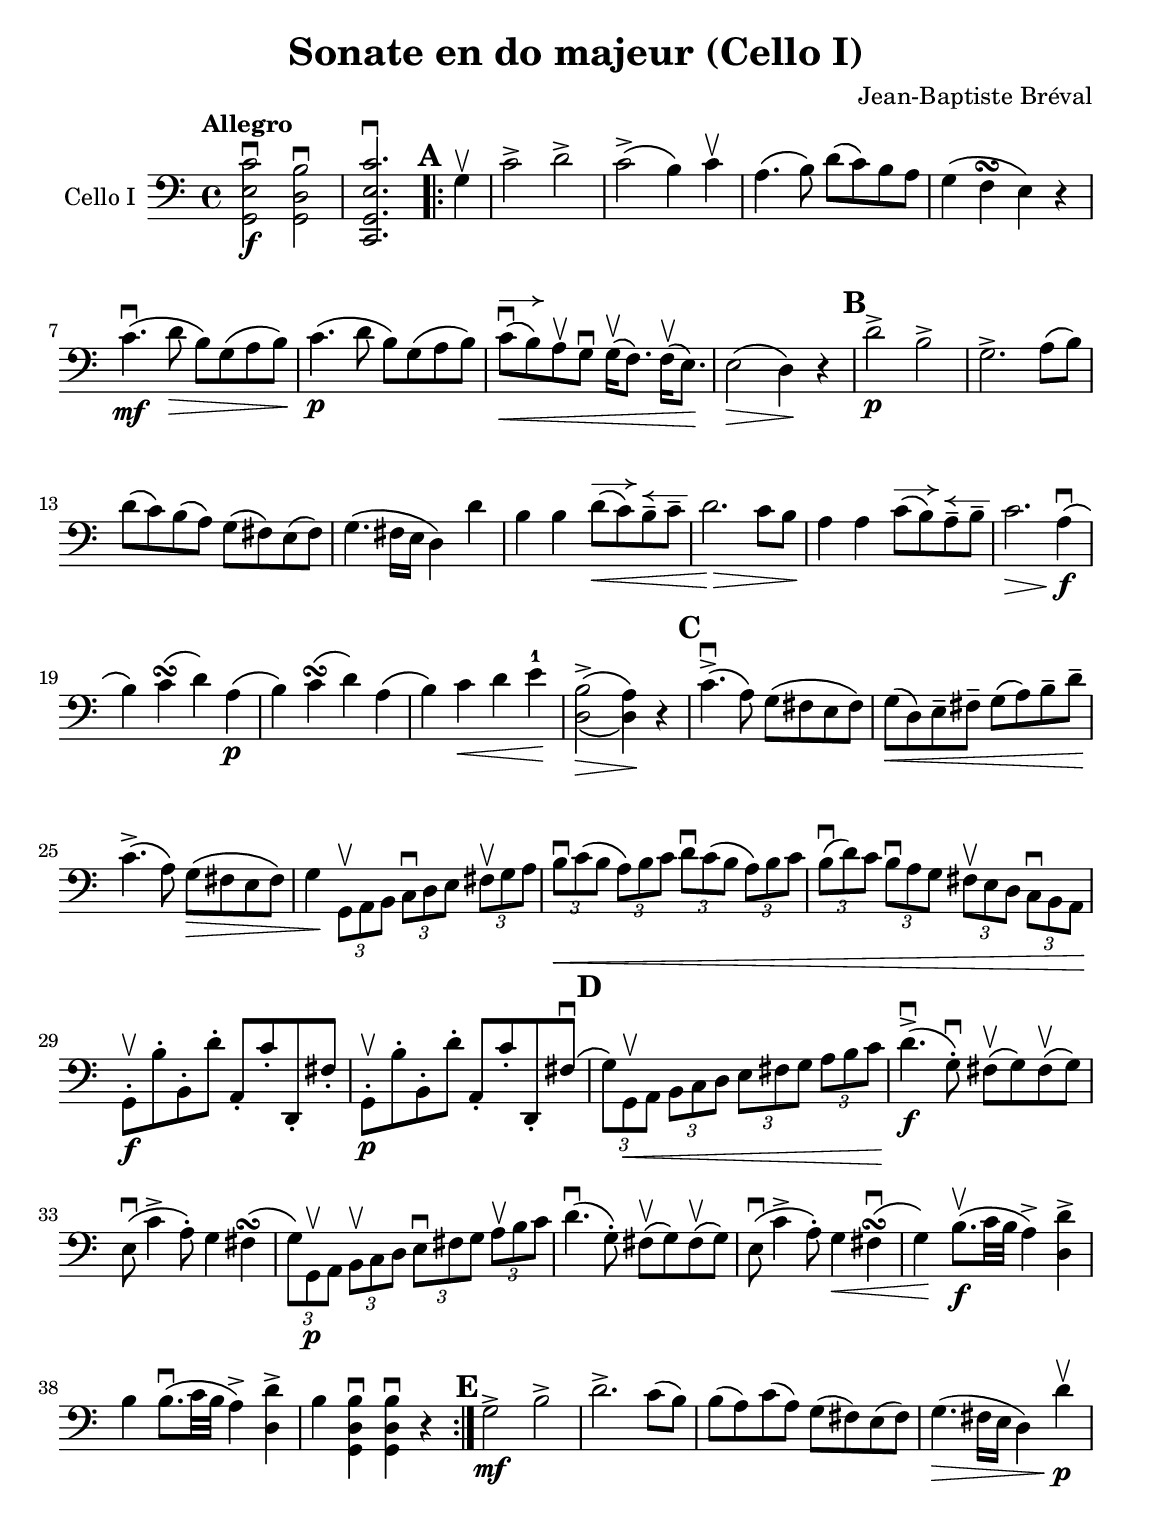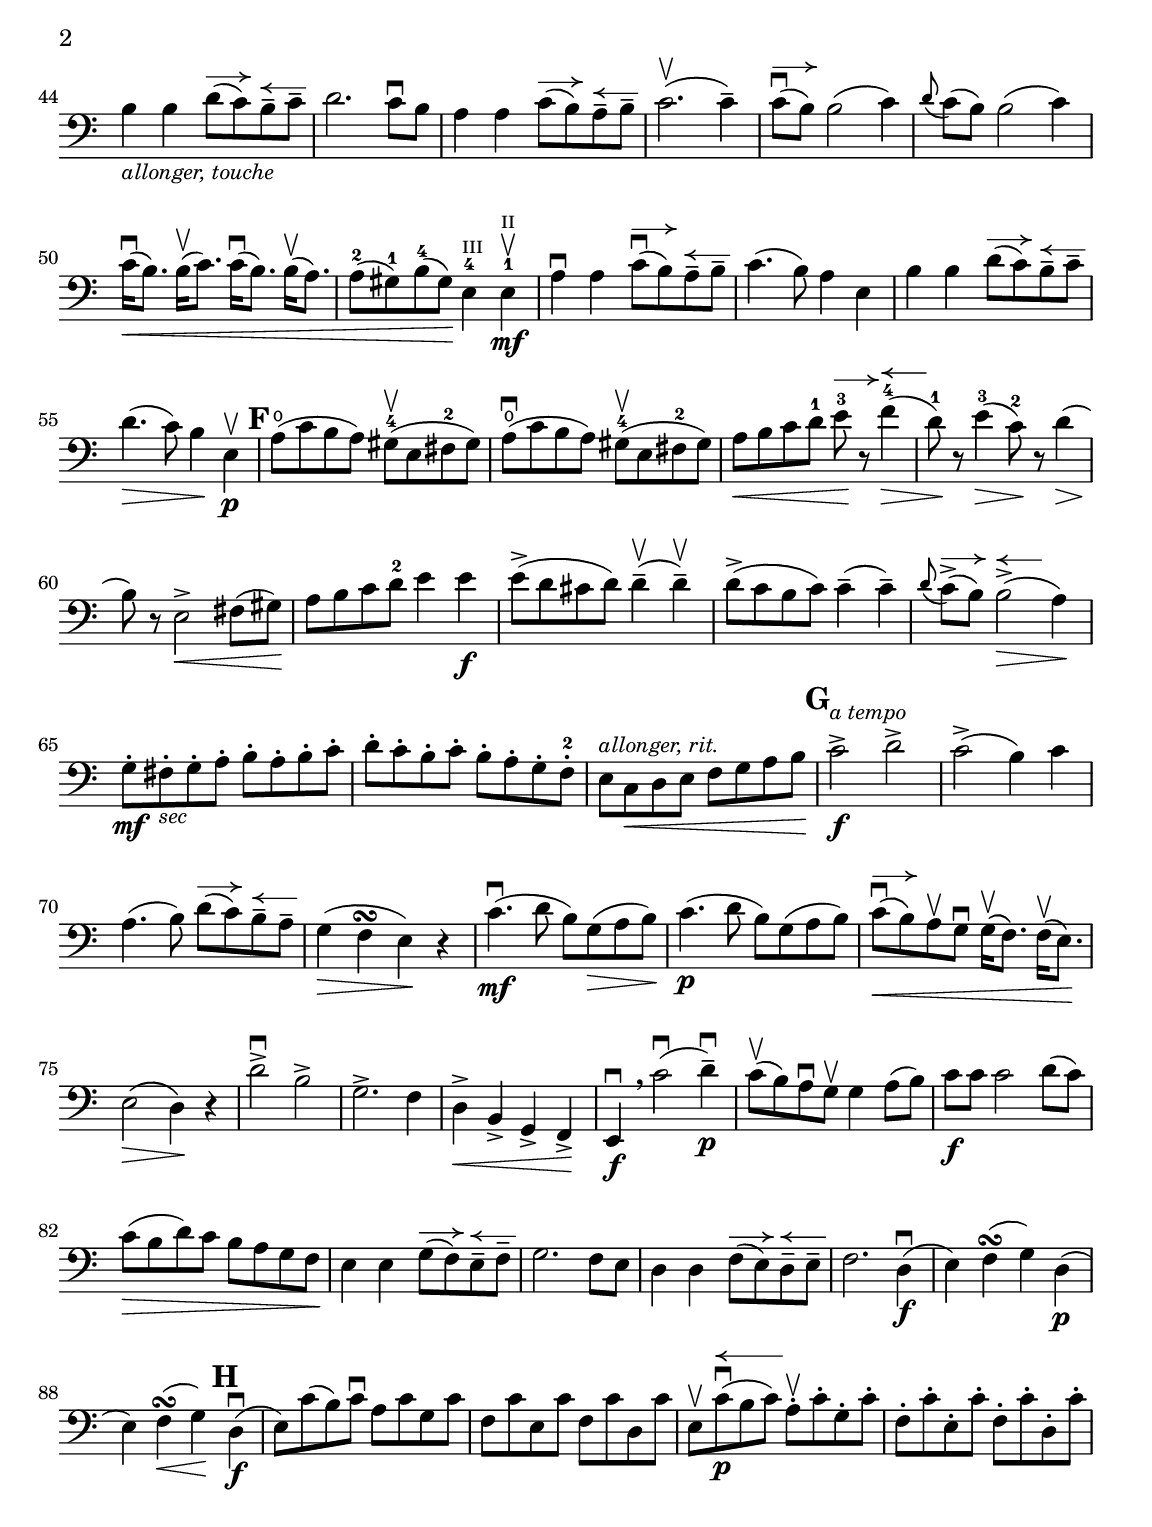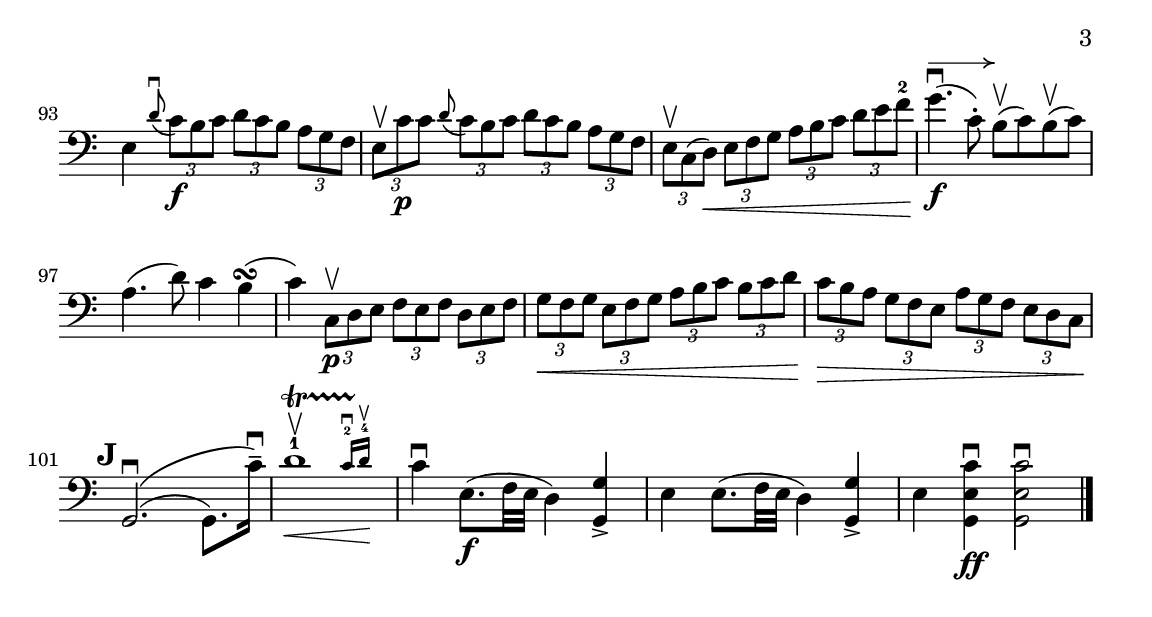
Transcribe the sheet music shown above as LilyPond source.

#(set-global-staff-size 21)

\version "2.18.2"

\header {
  title    = "Sonate en do majeur (Cello I)"
  composer = "Jean-Baptiste Bréval"
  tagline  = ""
}

\language "italiano"

% iPad Pro 12.9

\paper {
  paper-width  = 195\mm
  paper-height = 260\mm
}

allonger = \markup {
  \center-column {
    \combine
    \draw-line #'(-4 . 0)
    \arrow-head #X #RIGHT ##f
  }
}

allongerTrois = \markup {
  \center-column {
    \combine
    \draw-line #'(-6 . 0)
    \arrow-head #X #RIGHT ##f
  }
}

retenir = \markup {
  \center-column {
    \concat {
      \arrow-head #X #LEFT ##f
      \hspace #-1
      \draw-line #'(-4 . 0)
    }
  }
}

retenirTrois = \markup {
  \center-column {
    \concat {
      \arrow-head #X #LEFT ##f
      \hspace #-1
      \draw-line #'(-6 . 0)
    }
  }
}

\score {
    \new Staff
    \with {instrumentName = #"Cello I"}
    {
      \override Hairpin.to-barline = ##f
      \tempo Allegro
      \time 4/4
      \key do \major
      \clef bass
      << sol,2\f mi2 do'2\downbow >>
      << sol,2 re2 si2\downbow >>                         % 1'
      << do,2. sol,2. mi2. do'2.\downbow >>               % 2'
      \repeat volta 2 {
        \mark \default
        \partial 4
        sol4\upbow                                        % 1
        do'2-> re'2->                                     % 2
        do'2->\(si4\) do'4\upbow                          % 3
        la4.\(si8\) re'8\(do'8\) si8 la8                  % 4
        sol4\(fa4\turn mi4\) r4                           % 5
        do'4.\mf\downbow\(re'8\> si8\) sol8\(la8 si8\!\)  % 6
        do'4.\p\(re'8 si8\) sol8\(la8 si8\)               % 7
        do'8\downbow^\allonger\<\(si8\)
        la8\upbow sol8\downbow
        sol16\upbow\(fa8.\) fa16\upbow\(mi8.\)\!          % 8
        mi2\>\(re4\)\! r4                                 % 9
        \mark \default
        re'2->\p si2->                                    % 10
        sol2.-> la8\(si8\)                                % 11
        re'8\(do'8\) si\(la8\) sol8\(fad8\) mi8\(fad8\)   % 12
        sol4.\(fad16 mi16 re4\) re'4                      % 13
        si4 si4 re'8^\allonger\<\(do'8\)
        si8\tenuto^\retenir do'8\tenuto                   % 14
        re'2.\!\> do'8 si8\!                              % 15
        la4 la4 do'8^\allonger\(si8\)
        la8\tenuto^\retenir si8\tenuto                    % 16
        do'2.\> la4\!\downbow\f\(                         % 17
        si4\) do'4\turn\(re'4\) la4\p\(                   % 18
        si4\) do'4\turn\(re'4\) la4\(                     % 19
        si4\) do'4\< re'4 mi'4-1\!                        % 20
        << {\stemDown si2->\(la4\)}\\
           {re2\>\(re4\)\!} >>
        r4                                                % 21
        \mark \default
        do'4.->\downbow\(la8\) sol8\(fad8 mi8 fad8\)      % 22
        sol8\<\(re8\) mi8\tenuto fad8\tenuto
        sol8\(la8\) si8\tenuto re'8\tenuto\!              % 23
        do'4.->\(la8\) sol8\>\(fad8 mi8 fad8\)            % 24
        sol4\!
        \tupletDown
        \stemDown
        \tuplet 3/2 {sol,8\upbow la,8 si,8}
        \tuplet 3/2 {do8\downbow re8 mi8}
        \tuplet 3/2 {fad8\upbow sol8 la8}                 % 25
        \tuplet 3/2 {si8\downbow\< do'8\(si8}
        \tuplet 3/2 {la8\) si8 do'8}
        \tuplet 3/2 {re'8\downbow do'8\(si8}
        \tuplet 3/2 {la8\) si8 do'8}                      % 26
        \tuplet 3/2 {si8\downbow\(re'8\) do'8}
        \tuplet 3/2 {si8\downbow la8 sol8}
        \tuplet 3/2 {fad8\upbow mi8 re8}
        \tuplet 3/2 {do8\downbow si,8 la,8\!}             % 27
        \stemNeutral
        sol,8-.\f\upbow si8-. si,8-. re'8-. la,8-. do'8-.
        re,8-. fad8-.                                     % 28
        sol,8-.\p\upbow si8-. si,8-. re'8-. la,8-. do'8-.
        re,8-. fad8\downbow\(                             % 29
        \mark \default
        \stemDown
        \tuplet 3/2 {sol8\) sol,8\upbow\< la,8}
        \tuplet 3/2 {si,8 do8 re8}
        \tuplet 3/2 {mi8 fad8 sol8}
        \tuplet 3/2 {la8 si8 do'8\!}                      % 30
        \stemNeutral
        re'4.->\downbow\f\(sol8-.\downbow\)
        fad8\upbow\(sol8\) fad8\upbow\(sol8\)             % 31
        mi8\downbow\(do'4-> la8-.\)
        sol4 fad4\turn\(                                  % 32
        \stemDown
        \tuplet 3/2 {sol8\) sol,8\p\upbow  la,8}
        \tuplet 3/2 {si,8\upbow do8 re8}
        \tuplet 3/2 {mi8\downbow fad8 sol8}
        \tuplet 3/2 {la8\upbow si8 do'8}                  % 33
        \stemNeutral
        re'4.\downbow\(sol8-.\)
        fad8\upbow\(sol8\) fad8\upbow\(sol8\)             % 34
        mi8\downbow\(do'4-> la8-.\)
        sol4\< fad4\downbow\turn\(                        % 35
        sol4\!\) si8.\f\upbow\(do'32 si32 la4->\)
        <<re4 re'4-> >>                                   % 36
        si4 si8.\downbow\(do'32 si32 la4->\)
        <<re4 re'4-> >>                                   % 37
        si4
        <<sol,4 re4 si4\downbow>>
        <<sol,4 re4 si4\downbow>> r4                      % 38
      }
      \mark \default
      sol2->\mf si2->                                     % 39
      re'2.-> do'8(si8)                                   % 40
      si8(la8) do'8(la8) sol8(fad8) mi8(fad8)             % 41
      sol4.\>(fad16 mi16 re4) re'4\p\upbow\!              % 42
      si4_\markup{\small\italic "allonger, touche"}
      si4 re'8^\allonger(do'8)
      si8\tenuto^\retenir do'8\tenuto                     % 43
      re'2. do'8\downbow si8                              % 44
      la4 la4 do'8^\allonger(si8)
      la8\tenuto^\retenir si8\tenuto                      % 45
      do'2.\upbow(do'4\tenuto)                            % 46
      do'8^\allonger\downbow(si8) si2(do'4)               % 47
      \appoggiatura re'8 do'8(si8) si2(do'4)              % 48
      do'16\<\downbow(si8.) si16\upbow(do'8.)
      do'16\downbow(si8.) si16\upbow(la8.)                % 49
      la8-2(sold8-1) si8-4(sold8)\!
      mi4-4^\markup{\teeny III}
      mi4-1^\markup{\teeny II}\upbow\mf                   % 50
      la4\downbow la4
      do'8\downbow^\allonger(si8)
      la8\tenuto^\retenir si8\tenuto                      % 51
      do'4.(si8) la4 mi4                                  % 52
      si4 si4 re'8^\allonger(do'8)
      si8\tenuto^\retenir do'8\tenuto                     % 53
      re'4.\>(do'8) si4\! mi4\upbow\p                     % 54
      \mark \default
      la8\open(do'8 si8 la8)
      sold8-4\upbow(mi8 fad8-2 sold8)                     % 55
      la8\downbow\open(do'8 si8 la8)
      sold8-4\upbow (mi8 fad8-2 sold8)                    % 56
      la8\< si8 do'8 re'8-1 mi'8-3^\allonger\!
      r8 fa'4-4^\retenir\>(                               % 57
      re'8-1)\! r8 mi'4-3\>(do'8-2)\! r8 re'4\>(          % 58
      si8)\! r8 mi2->\< fad8(sold8)\!                     % 59
      la8 si8 do'8 re'8-2 mi'4\! mi'4\f                   % 60
      mi'8->(re'8 dod'8 re'8)
      re'4\upbow\tenuto(re'4\upbow\tenuto)                % 61
      re'8->(do'8 si8 do'8) do'4\tenuto(do'4\tenuto)      % 62
      \appoggiatura re'8 do'8^\allonger->(si8)
      si2->^\retenir\>(la4)\!                             % 63
      sol8\mf-. fad8-._\markup{\small\italic "sec"}
      sol8-. la8-. si8-. la8-. si8-. do'8-.               % 64
      re'8-. do'8-. si8-. do'8-. si8-. la8-.
      sol8-. fa8-2-.                                      % 65
      mi8^\markup{\small\italic "allonger, rit."}
      do8\<re8 mi8 fa8 sol8 la8 si8\!                     % 66
      \mark\default
      do'2\f->^\markup{\small\italic "a tempo"} re'2->    % 67
      do'2->(si4) do'4                                    % 68
      la4.(si8) re'8^\allonger(do'8)
      si8\tenuto^\retenir la8\tenuto                      % 69
      sol4\>(fa\turn mi4)\! r4                            % 70
      do'4.\mf\downbow(re'8 si8) sol8\>(la8 si8)\!        % 71
      do'4.\p(re'8 si8) sol8(la 8 si8)                    % 72
      do'8\downbow^\allonger\<\(si8\)
      la8\upbow sol8\downbow
      sol16\upbow\(fa8.\) fa16\upbow\(mi8.\)\!            % 73
      mi2\>\(re4\)\! r4                                   % 74
      re'2->\downbow si2->                                % 75
      sol2.-> fa4                                         % 76
      re4->\< si,4-> sol,4-> fa,4->\!                     % 77
      mi,4\f\downbow \breathe
      do'2\downbow(re'4\downbow\tenuto\p)                 % 78
      do'8\upbow(si8) la8\downbow sol8\upbow
      sol4 la8(si8)                                       % 79
      do'8\f do'8 do'2 re'8(do'8)                         % 80
      do'8\>(si8 re'8) do'8 si8 la8 sol8 fa8\!            % 81
      mi4 mi4 sol8^\allonger(fa8)
      mi8\tenuto^\retenir fa8\tenuto                      % 82
      sol2. fa8 mi8                                       % 83
      re4 re4 fa8^\allonger(mi8)
      re8\tenuto^\retenir mi8\tenuto                      % 84
      fa2. re4\f\downbow(                                 % 85
      mi4) fa4\turn(sol4) re4\p(                          % 86
      mi4) fa4\turn\<(sol4)\!
      \mark \default
      re4\downbow\f(                                      % 87
      mi8) do'8(si8) do'8\downbow la8 do'8 sol8 do'8      % 88
      fa8 do'8 mi8 do'8 fa8 do'8 re8 do'8                 % 89
      mi8\upbow do'8\p\downbow^\retenirTrois(si8 do'8)
      la8-.\upbow do'8-. sol8-. do'8-.                    % 90
      fa8-. do'8-. mi8-. do'8-. fa8-. do'8-.
      re8-. do'8-.                                        % 91
      mi4
      \appoggiatura re'8\downbow
      \tuplet 3/2 {do'8\f si8 do'8}
      \tuplet 3/2 {re'8 do'8 si8}
      \tuplet 3/2 {la8 sol8 fa8}                          % 92
      \tuplet 3/2 {mi8\upbow do'8\p do'8}
      \appoggiatura re'8
      \tuplet 3/2 {do'8 si8 do'8}
      \tuplet 3/2 {re'8 do'8 si8}
      \tuplet 3/2 {la8 sol8 fa8}                          % 93
      \tuplet 3/2 {mi8\upbow do8(re8)\<}
      \tuplet 3/2 {mi8 fa8 sol8}
      \tuplet 3/2 {la8 si8 do'8}
      \tuplet 3/2 {re'8 mi'8 fa'8-2\!}                    % 94
      sol'4.^\allongerTrois\downbow\f(do'8-.)
      si8\upbow(do'8) si8\upbow(do'8)                     % 95
      la4.(re'8) do'4 si4\turn(                           % 96
      do'4)
      \tuplet 3/2 {do8\p\upbow re8 mi8}
      \tuplet 3/2 {fa8 mi8 fa8}
      \tuplet 3/2 {re8 mi8 fa8}                           % 97
      \tuplet 3/2 {sol8\< fa8 sol8}
      \tuplet 3/2 {mi8 fa8 sol8}
      \tuplet 3/2 {la8 si8 do'8}
      \tuplet 3/2 {si8 do'8 re'8\!}                       % 98
      \tuplet 3/2 {do'8\> si8 la8}
      \tuplet 3/2 {sol8 fa8 mi8}
      \tuplet 3/2 {la8 sol8 fa8}
      \tuplet 3/2 {mi8 re8 do8\!}                         % 99
      \mark \default
      sol,2.\downbow\((sol,8.) do'16\tenuto\downbow\)     % 100
      \afterGrace re'1-1\startTrillSpan\upbow\<
      {do'16-2\downbow re'16-4\upbow\stopTrillSpan\!}     % 101
      do'4\downbow mi8.\f(fa32 mi32 re4)
      <<sol,4-> sol4>>                                    % 102
      mi4 mi8.(fa32 mi32 re4)
      <<sol,4-> sol4>>                                    % 103
      mi4
      <<sol,4\ff mi4 do'4\downbow>>
      <<sol,2 mi2 do'2\downbow>>                          % 103
      \bar "|."
    }
}
